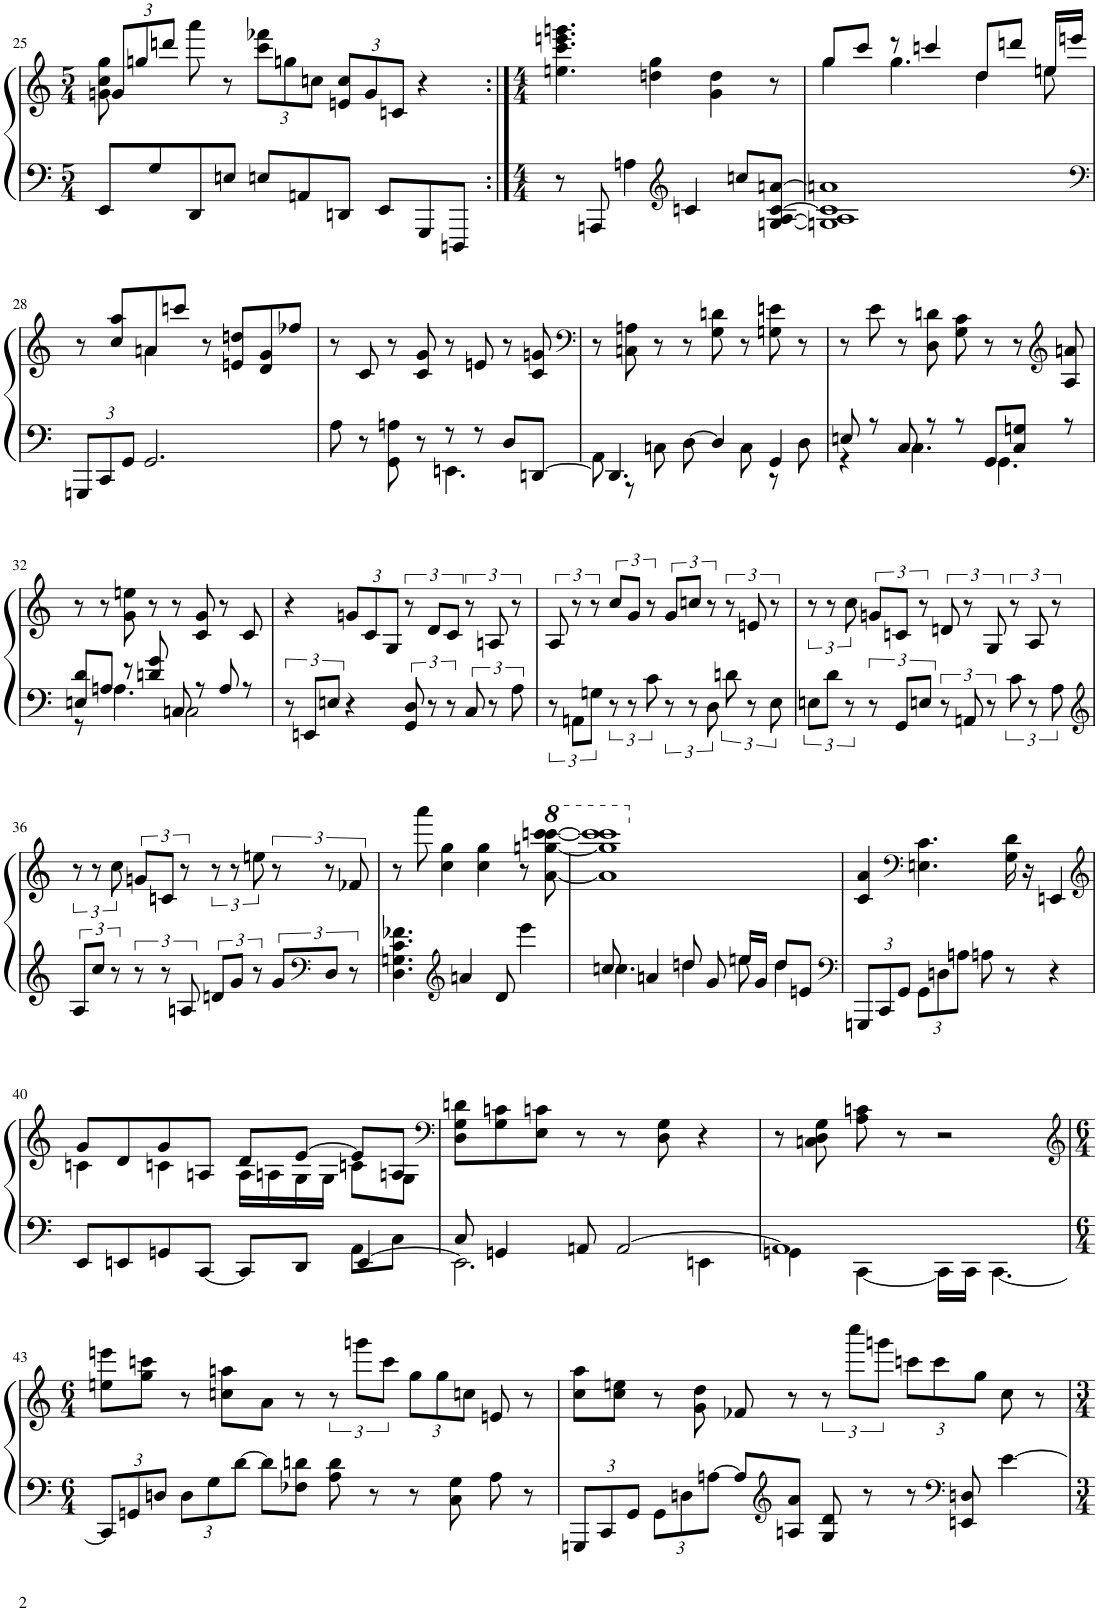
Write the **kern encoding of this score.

**kern	**kern
*part1	*part1
*staff2	*staff1
*I"Piano	*
*I'Pno.	*
!!LO:PB:g=z
*clefF4	*clefG2
*k[]	*k[]
*M5/4	*M5/4
*	*Xbrackettup
=25	=25
*	*^
8EE/L	12g/L	8gn\ 8cc\ 8gg\
.	12ggn/	.
8G/	.	1ryy
.	12dddn/J	.
8DD/	8aaa\	.
8En/J	8r	.
8En/L	12ccc\ 12fff-X\L	.
.	12ggn\	.
8AAn/	.	.
.	12ccn\J	.
8DDn/J	12en/ 12cc/L	.
.	12g/	.
8EE/L	.	.
.	12cn/J	.
8GGG/	4r	.
8DDDn/J	.	8ryy
*	*v	*v
=26:|!	=26:|!
*M4/4	*M4/4
8r	4.een\ 4.ccc\ 4.eeen\ 4.gggn\
8AAAn/	.
4An\	.
.	4ddn\ 4gg\
*clefG2	*
4cn/	.
.	4g\ 4dd\
8ccn/L	.
[8Gn/ [8A/ [8c/ [8an/J	8r
=27	=27
*	*^
1Gn] 1A] 1c] 1an]	8gg/L	4gg\
.	8ccc/J	.
.	8r	4.gg\
.	4cccn/	.
.	8dd/L	4dd\
.	8dddn/J	.
.	16een/LL	8ee\
.	16eeen/JJ	.
!!LO:LB:g=z	!!
=28	=28	=28
*clefF4	*	*
*Xbrackettup	*	*
12GGGn/L	8r	4ryy
12CC/	.	.
.	8cc/ 8aa/L	.
12GG/J	.	.
2.GG/	8an/	4a\
.	8cccn/J	.
.	8r	2ryy
.	8en/ 8ddn/L	.
.	8d/ 8g/	.
.	8ff-X/J	.
*	*v	*v
=29	=29
*^	*
8A\	2ryy	8r
8r	.	8c/
8GG\ 8An\	.	8r
8r	.	8c/ 8g/
8r	4.EEn\	8r
8r	.	8en/
8D/L	.	8r
[8DDn/J	8ryy	8c/ 8gn/
=30	=30	=30
*	*	*clefF4
4.DD/]	8AA\	8r
.	8r	8Cn\ 8An\
.	8Cn\	8r
[8D\	4ryy	8r
4D/]	.	8G\ 8dn\
.	8C\	8r
4GG/	8r	8Gn\ 8en\
.	8D\	8r
=31	=31	=31
8En/	4r	8r
8r	.	8e\
8C/	4.C\	8r
8r	.	8D\ 8dn\
8r	.	8G\ 8c\
8GG/L	4.GG\	8r
8C/ 8Gn/J	.	8r
*	*	*clefG2
8r	.	8A/ 8an/
!!LO:LB:g=z
=32	=32	=32
8En/ 8d/L	8r	8r
8An/J	4.A\	8r
8r	.	8g\ 8een\
8dn/ 8g/	.	8r
8Cn/	2C\	8r
8r	.	8c/ 8g/
8A/	.	8r
8r	.	8c/
*v	*v	*
=33	=33
*brackettup	*
12r	4r
12EEn/L	.
12En/J	.
4r	12gn/L
.	12c/
.	12G/J
*	*brackettup
12GG/ 12D/	12r
12r	12d/L
12r	12c/J
12C/	12r
12r	12An/
12A\	12r
=34	=34
12r	12A/
12AAn\L	12r
12Gn\J	12r
12r	12cc/L
12r	12g/J
12c\	12r
12r	12g/L
12r	12ccn/J
12D\	12r
12dn\	12r
12r	12en/
12E\	12r
=35	=35
12En\L	12r
12d\J	12r
12r	12cc\
12r	12gn/L
12GG/L	12cn/J
12En/J	12r
12r	12dn/
12AAn/	12r
12r	12G/
12c\	12r
12r	12A/
12A\	12r
!!LO:LB:g=z
=36	=36
*clefG2	*
12A/L	12r
12cc/J	12r
4r	12cc\
.	12gn/L
.	12cn/J
12An/	4r
12dn/L	.
12g/J	.
12r	12een\
12g/L	12r
*clefF4	*
12D/J	12r
12r	12f-X/
=37	=37
4.D\ 4.Gn\ 4.c\ 4.f-X\	8r
.	8aaa\
.	4cc\ 4gg\
*clefG2	*
4an/	.
.	4cc\ 4gg\
8d/	.
4eee\	8r
*	*8va
.	[8aa\ [8gggn\ [8ccccn\ [8cccc\
=38	=38
*^	*
8ccn/	4.ccn\	1aa] 1ggg] 1cccc] 1cccc]
4an/	.	.
8ddn/	4dd\	.
8g/	.	.
16een/LL	8ee\	.
16g/JJ	.	.
8dd/L	4dd\	.
8en/J	.	.
*v	*v	*
=39	=39
*clefF4	*
*Xbrackettup	*
*	*X8va
12GGGn/L	4c/ 4a/
12CC/	.
12GG/J	.
*	*clefF4
12GG\L	4.En\ 4.c\
12Dn\	.
12An\J	.
8An\	.
8r	16G\ 16d\
.	16r
4r	4EEn/
!!LO:LB:g=z
=40	=40
*	*clefG2
*^	*^
8EE/L	2.ryy	8g/L	4cn\
8EEn/	.	8d/	.
8GGn/	.	8g/	4cn\
[8CC/J	.	8An/J	.
8CC/L]	.	8d/L	16A\LL
.	.	.	16An\
8DD/J	.	[8e/J	16G\
.	.	.	16G\JJ
[4EE/	8AA\L	8e/L]	8cn\L
.	8C\J	8An/J	8G\J
*	*	*v	*v
=41	=41	=41
*	*	*clefF4
8C/	2.EE\]	8D\ 8G\ 8dn\L
4GGn/	.	8G\ 8cn\
.	.	8E\ 8cn\J
8AAn/	.	8r
[2AA/	.	8r
.	.	8D\ 8G\
.	4EEn\	4r
=42	=42	=42
1AA]	4GGn\	8r
.	.	8Cn\ 8D\ 8G\
.	[4CC\	8A\ 8cn\
.	.	8r
.	16CC\LL]	2r
.	16CC\JJ	.
.	[4.CC\	.
*v	*v	*
!!LO:LB:g=z
=43	=43
*	*clefG2
*M6/4	*M6/4
12CC/L]	8een\ 8eeen\L
12GGn/	.
.	8gg\ 8cccn\J
12Dn/J	.
12D\L	8r
12G\	.
.	8ccn\ 8aan\L
[12d\J	.
8d\L]	8a\J
8F-X\ 8dn\J	8r
8A\ 8d\	12r
.	12gggn\L
8r	.
.	12ccc\J
*	*Xbrackettup
8r	12gg\L
.	12gg\
8C\ 8G\	.
.	12ccn\J
8A\	8en/
8r	8r
=44	=44
12GGGn/L	8cc\ 8aa\L
12CC/	.
.	8cc\ 8een\J
12GG/J	.
12GG\L	8r
12Dn\	.
.	8g\ 8dd\
[12An\J	.
8A/L]	8f-X/
*clefG2	*
8An/ 8a/J	8r
*	*brackettup
8G/ 8d/	12r
.	12cccc\L
8r	.
.	12gggn\J
*	*Xbrackettup
8r	12cccn\L
.	12ccc\
*clefF4	*
8EEn/ 8Dn/	.
.	12gg\J
[4e\	8cc\
.	8r
=	=
*-	*-
